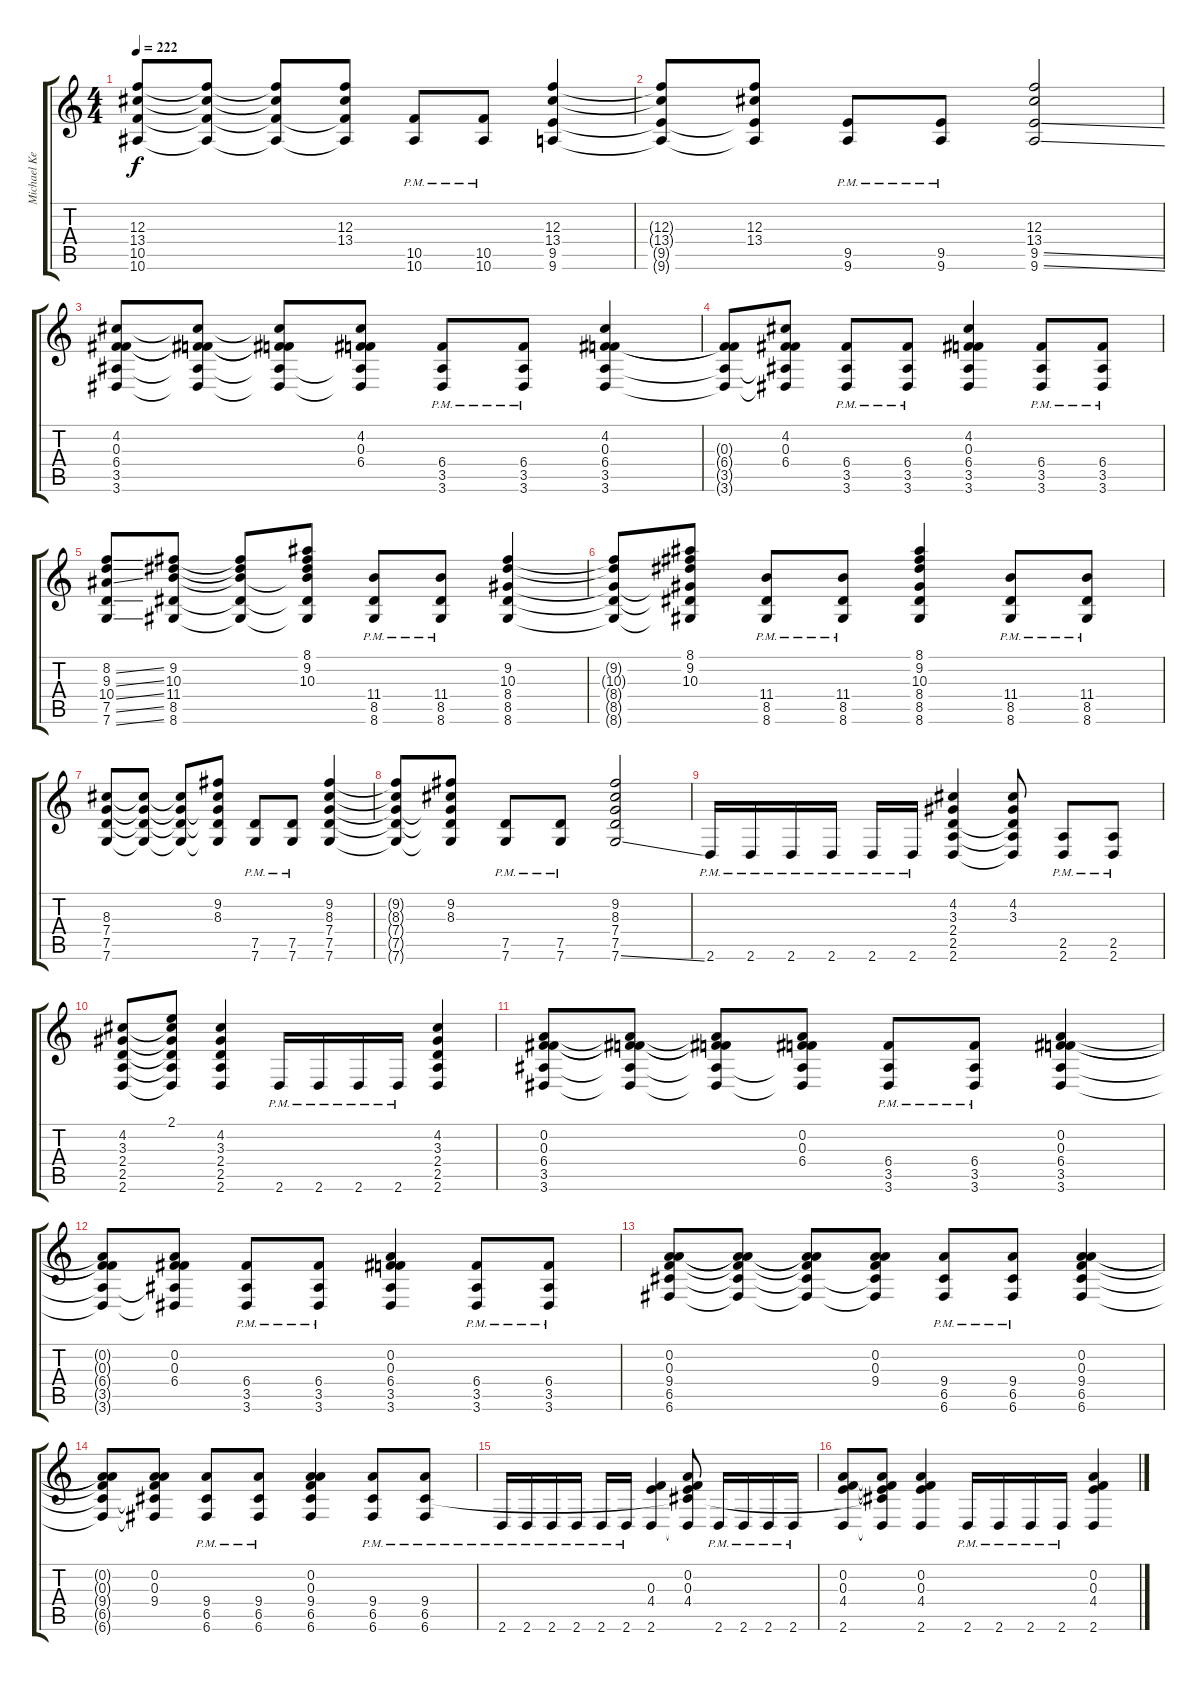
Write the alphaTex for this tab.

\track ("Michael Keene" "Michael Ke") {instrument distortionguitar}
\staff {score tabs}
\tuning (D4 A3 F3 C3 G2 C2) {hide}
\ts (4 4)
\tempo 222
\clef g2
\ks c
(12.3 13.4 10.5 10.6).8{dy f} (12.3{t} 13.4{t} 10.5{t} 10.6{t}).8 (12.3{t} 13.4{t} 10.5{t} 10.6{t}).8 (12.3 13.4 10.5{t} 10.6{t}).8 (10.5{pm} 10.6{pm}).8 (10.5{pm} 10.6{pm}).8 (12.3 13.4 9.5 9.6).4 |
(12.3{t} 13.4{t} 9.5{t} 9.6{t}).8 (12.3 13.4 9.5{t} 9.6{t}).8 (9.5{pm} 9.6{pm}).8 (9.5{pm} 9.6{pm}).8 (12.3 13.4 9.5{ss} 9.6{ss}).2 |
(4.2 0.3 6.4 3.5 3.6).8 (4.2{t} 0.3{t} 6.4{t} 3.5{t} 3.6{t}).8 (4.2{t} 0.3{t} 6.4{t} 3.5{t} 3.6{t}).8 (4.2 0.3 6.4 3.5{t} 3.6{t}).8 (6.4{pm} 3.5{pm} 3.6{pm}).8 (6.4{pm} 3.5{pm} 3.6{pm}).8 (4.2 0.3 6.4 3.5 3.6).4 |
(0.3{t} 6.4{t} 3.5{t} 3.6{t}).8 (4.2 0.3 6.4 3.5{t} 3.6{t}).8 (6.4{pm} 3.5{pm} 3.6{pm}).8 (6.4{pm} 3.5{pm} 3.6{pm}).8 (4.2 0.3 6.4 3.5 3.6).4 (6.4{pm} 3.5{pm} 3.6{pm}).8 (6.4{pm} 3.5{pm} 3.6{pm}).8 |
(8.2{ss} 9.3{ss} 10.4{ss} 7.5{ss} 7.6{ss}).8 (9.2 10.3 11.4 8.5 8.6).8 (9.2{t} 10.3{t} 11.4{t} 8.5{t} 8.6{t}).8 (8.1 9.2 10.3 11.4{t} 8.5{t} 8.6{t}).8 (11.4{pm} 8.5{pm} 8.6{pm}).8 (11.4{pm} 8.5{pm} 8.6{pm}).8 (9.2 10.3 8.4 8.5 8.6).4 |
(9.2{t} 10.3{t} 8.4{t} 8.5{t} 8.6{t}).8 (8.1 9.2 10.3 8.4{t} 8.5{t} 8.6{t}).8 (11.4{pm} 8.5{pm} 8.6{pm}).8 (11.4{pm} 8.5{pm} 8.6{pm}).8 (8.1 9.2 10.3 8.4 8.5 8.6).4 (11.4{pm} 8.5{pm} 8.6{pm}).8 (11.4{pm} 8.5{pm} 8.6{pm}).8 |
(8.3 7.4 7.5 7.6).8 (8.3{t} 7.4{t} 7.5{t} 7.6{t}).8 (8.3{t} 7.4{t} 7.5{t} 7.6{t}).8 (9.2 8.3 7.4{t} 7.5{t} 7.6{t}).8 (7.5{pm} 7.6{pm}).8 (7.5{pm} 7.6{pm}).8 (9.2 8.3 7.4 7.5 7.6).4 |
(9.2{t} 8.3{t} 7.4{t} 7.5{t} 7.6{t}).8 (9.2 8.3 7.4{t} 7.5{t} 7.6{t}).8 (7.5{pm} 7.6{pm}).8 (7.5{pm} 7.6{pm}).8 (9.2 8.3 7.4 7.5 7.6{ss}).2 |
2.6{pm}.16 2.6{pm}.16 2.6{pm}.16 2.6{pm}.16 2.6{pm}.16 2.6{pm}.16 (4.2 3.3 2.4 2.5 2.6).4 (4.2 3.3 2.4{t} 2.5{t} 2.6{t}).8 (2.5{pm} 2.6{pm}).8 (2.5{pm} 2.6{pm}).8 |
(4.2 3.3 2.4 2.5 2.6).8 (2.1 4.2{t} 3.3{t} 2.4{t} 2.5{t} 2.6{t}).8 (4.2 3.3 2.4 2.5 2.6).4 2.6{pm}.16 2.6{pm}.16 2.6{pm}.16 2.6{pm}.16 (4.2 3.3 2.4 2.5 2.6).4 |
(0.2 0.3 6.4 3.5 3.6).8 (0.2{t} 0.3{t} 6.4{t} 3.5{t} 3.6{t}).8 (0.2{t} 0.3{t} 6.4{t} 3.5{t} 3.6{t}).8 (0.2 0.3 6.4 3.5{t} 3.6{t}).8 (6.4{pm} 3.5{pm} 3.6{pm}).8 (6.4{pm} 3.5{pm} 3.6{pm}).8 (0.2 0.3 6.4 3.5 3.6).4 |
(0.2{t} 0.3{t} 6.4{t} 3.5{t} 3.6{t}).8 (0.2 0.3 6.4 3.5{t} 3.6{t}).8 (6.4{pm} 3.5{pm} 3.6{pm}).8 (6.4{pm} 3.5{pm} 3.6{pm}).8 (0.2 0.3 6.4 3.5 3.6).4 (6.4{pm} 3.5{pm} 3.6{pm}).8 (6.4{pm} 3.5{pm} 3.6{pm}).8 |
(0.2 0.3 9.4 6.5 6.6).8 (0.2{t} 0.3{t} 9.4{t} 6.5{t} 6.6{t}).8 (0.2{t} 0.3{t} 9.4{t} 6.5{t} 6.6{t}).8 (0.2 0.3 9.4 6.5{t} 6.6{t}).8 (9.4{pm} 6.5{pm} 6.6{pm}).8 (9.4{pm} 6.5{pm} 6.6{pm}).8 (0.2 0.3 9.4 6.5 6.6).4 |
(0.2{t} 0.3{t} 9.4{t} 6.5{t} 6.6{t}).8 (0.2 0.3 9.4 6.5{t} 6.6{t}).8 (9.4{pm} 6.5{pm} 6.6{pm}).8 (9.4{pm} 6.5{pm} 6.6{pm}).8 (0.2 0.3 9.4 6.5 6.6).4 (9.4{pm} 6.5{pm} 6.6{pm}).8 (9.4{pm} 6.5{pm} 6.6{pm}).8 |
2.6{pm}.16 2.6{pm}.16 2.6{pm}.16 2.6{pm}.16 2.6{pm}.16 2.6{pm}.16 (0.3 4.4 2.6).4 (0.2 0.3 4.4 6.5{t} 2.6{t}).8 2.6{pm}.16 2.6{pm}.16 2.6{pm}.16 2.6{pm}.16 |
(0.2 0.3 4.4 2.6).8 (0.2{t} 0.3{t} 4.4{t} 6.5{t} 2.6{t}).8 (0.2 0.3 4.4 2.6).4 2.6{pm}.16 2.6{pm}.16 2.6{pm}.16 2.6{pm}.16 (0.2 0.3 4.4 2.6).4
